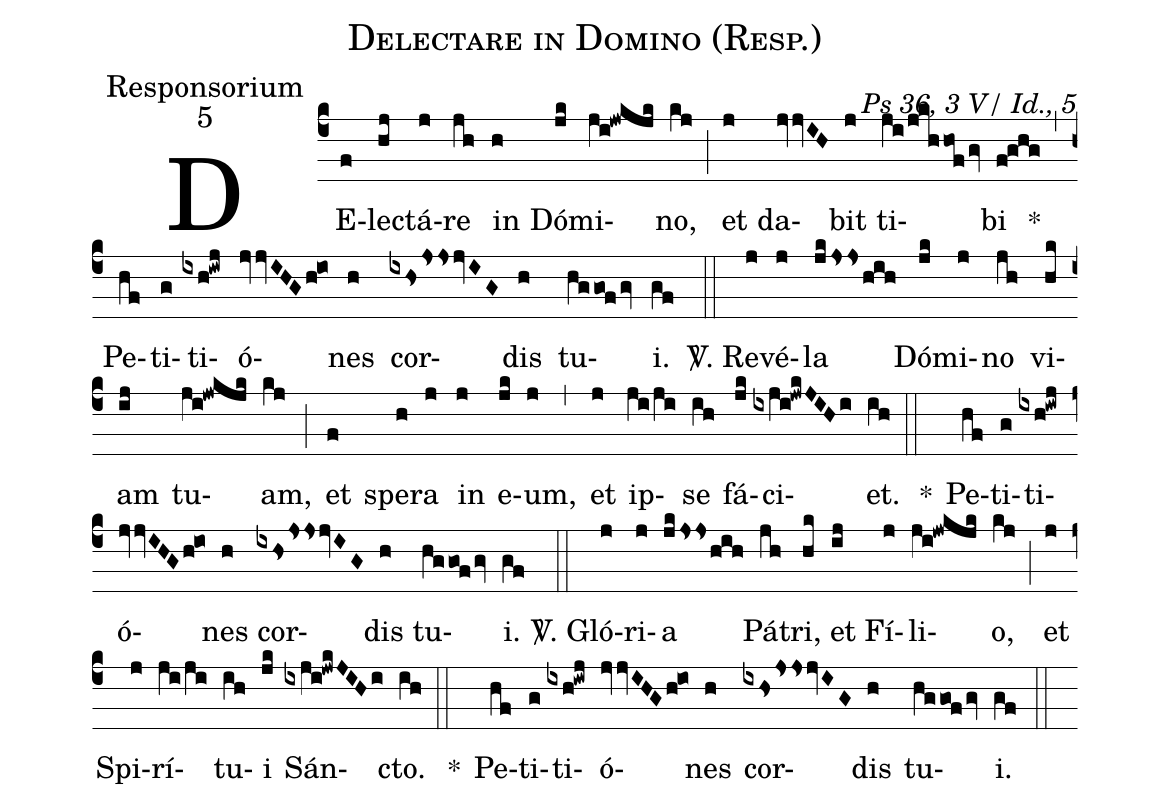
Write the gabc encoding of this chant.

name:Delectare in Domino (Resp.);
office-part:Responsorium;
mode:5;
commentary:Ps 36, 3 V/ Id., 5;
%%
(c4)DE(f)lec(hj)tá(j)re(jh) in(h) Dó(jk)mi(ji!jwkjk)no,(kj) (;) et(j) da(jvjvIH)bit(j) ti(ji/jkhhof/gv)bi(f!ghg) *(,) Pe(hf)ti(g)ti(ixh!iwj)ó(jvjvIHGh!io)nes(h) cor(ixhsjss/jvIG)dis(h) tu(hggof/gv)i.(gf) (::)

<sp>V/</sp>. Re(j)vé(j)la(jk/jsshih) Dó(jk)mi(j)no(jh) vi(hk)am(ij) tu(ji!jwkjk)am,(kj) (;) et(f) spe(h)ra(j) in(j) e(jk)um,(j) (,) et(j) ip(ji/ji)se(ih) fá(jk)ci(ixji!jwkJIHi)et.(ih) (::)
*() Pe(hf)ti(g)ti(ixh!iwj)ó(jvjvIHGh!io)nes(h) cor(ixhsjss/jvIG)dis(h) tu(hggof/gv)i.(gf) (::)

<sp>V/</sp>. Gló(j)ri(j)a(jk/jss/hih) Pá(jh)tri,(hk) et(ij) Fí(j)li(ji!jwkjk)o,(kj) (;) et(j) Spi(j)rí(ji/ji)tu(ih)i(jk) Sán(ixji!jwkJIHi)cto.(ih) (::)
*() Pe(hf)ti(g)ti(ixh!iwj)ó(jvjvIHGh!io)nes(h) cor(ixhsjss/jvIG)dis(h) tu(hggof/gv)i.(gf) (::)
